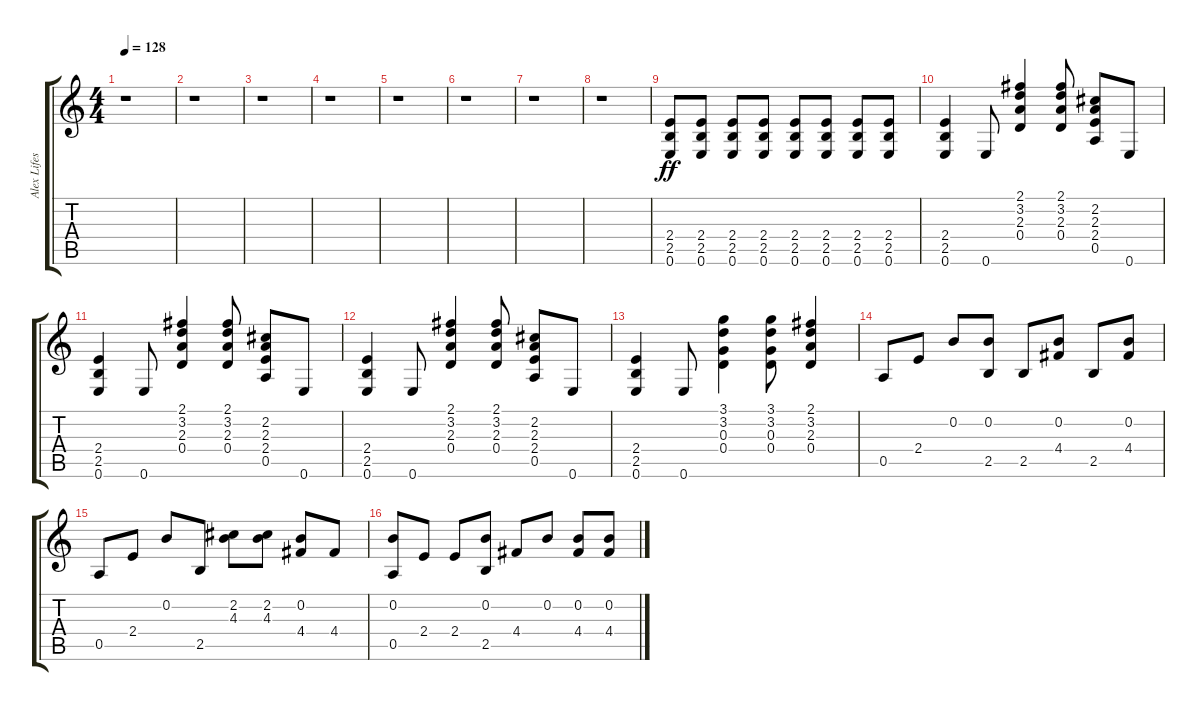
\track ("Alex Lifeson I" "Alex Lifes") {instrument electricguitarclean}
\staff {score tabs}
\tuning (E4 B3 G3 D3 A2 E2) {hide}
\ts (4 4)
\tempo 128
\clef g2
\ks c
r.1{dy ff instrument electricguitarclean} |
r.1 |
r.1 |
r.1 |
r.1 |
r.1 |
r.1 |
r.1 |
(2.4 2.5 0.6).8 (2.4 2.5 0.6).8 (2.4 2.5 0.6).8 (2.4 2.5 0.6).8 (2.4 2.5 0.6).8 (2.4 2.5 0.6).8 (2.4 2.5 0.6).8 (2.4 2.5 0.6).8 |
(2.4 2.5 0.6).4 0.6.8 (2.1 3.2 2.3 0.4).4 (2.1 3.2 2.3 0.4).8 (2.2 2.3 2.4 0.5).8 0.6.8 |
(2.4 2.5 0.6).4 0.6.8 (2.1 3.2 2.3 0.4).4 (2.1 3.2 2.3 0.4).8 (2.2 2.3 2.4 0.5).8 0.6.8 |
(2.4 2.5 0.6).4 0.6.8 (2.1 3.2 2.3 0.4).4 (2.1 3.2 2.3 0.4).8 (2.2 2.3 2.4 0.5).8 0.6.8 |
(2.4 2.5 0.6).4 0.6.8 (3.1 3.2 0.3 0.4).4 (3.1 3.2 0.3 0.4).8 (2.1 3.2 2.3 0.4).4 |
0.5.8 2.4.8 0.2.8 (0.2 2.5).8 2.5.8 (0.2 4.4).8 2.5.8 (0.2 4.4).8 |
0.5.8 2.4.8 0.2.8 2.5.8 (2.2 4.3).8 (2.2 4.3).8 (0.2 4.4).8 4.4.8 |
(0.2 0.5).8 2.4.8 2.4.8 (0.2 2.5).8 4.4.8 0.2.8 (0.2 4.4).8 (0.2 4.4).8
